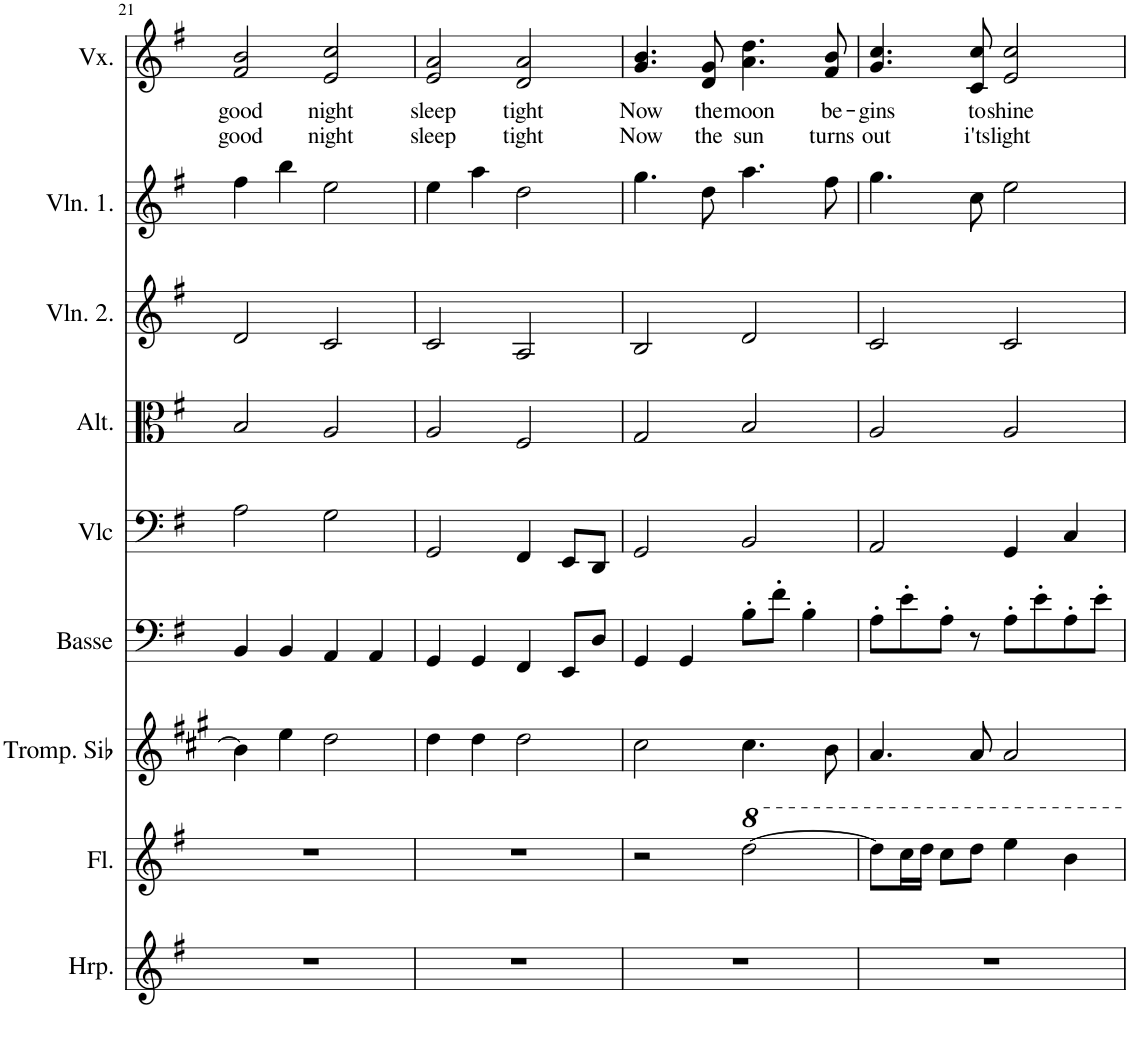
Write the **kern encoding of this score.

**kern	**kern	**kern	**kern	**kern	**kern	**kern	**kern	**kern	**text	**text
*part9	*part8	*part7	*part6	*part5	*part4	*part3	*part2	*part1	*part1	*part1
*staff9	*staff8	*staff7	*staff6	*staff5	*staff4	*staff3	*staff2	*staff1	*staff1	*staff1
*I"Harpe	*I"Flûte	*I"Trompette en Sib	*I"Basse	*I"Violoncelle	*I"Alto	*I"Violon 2	*I"Violon 1	*I"Voix	*	*
*I'Hrp.	*I'Fl.	*I'Tromp. Sib	*I'Basse	*I'Vlc	*I'Alt.	*I'Vln. 2.	*I'Vln. 1.	*I'Vx.	*	*
!!LO:PB:g=z
*clefG2	*clefG2	*clefG2	*clefF4	*clefF4	*clefC3	*clefG2	*clefG2	*clefG2	*	*
*	*	*Trd1c2	*Trd7c12	*	*	*	*	*	*	*
*k[f#]	*k[f#]	*k[f#c#g#]	*k[f#]	*k[f#]	*k[f#]	*k[f#]	*k[f#]	*k[f#]	*	*
*M4/4	*M4/4	*M4/4	*M4/4	*M4/4	*M4/4	*M4/4	*M4/4	*M4/4	*	*
*met(c)	*met(c)	*met(c)	*met(c)	*met(c)	*met(c)	*met(c)	*met(c)	*met(c)	*	*
=21	=21	=21	=21	=21	=21	=21	=21	=21	=21	=21
!	!	!	!	!	!	!	!	!	!LO:LY:b	!LO:LY:b
1r	1r	4b\]	4BB/	2A\	2B/	2d/	4ff#\	2f#/ 2b/	good	good
.	.	4ee\	4BB/	.	.	.	4bb\	.	.	.
!	!	!	!	!	!	!	!	!	!LO:LY:b	!LO:LY:b
.	.	2dd\	4AA/	2G\	2A/	2c/	2ee\	2e/ 2cc/	night	night
.	.	.	4AA/	.	.	.	.	.	.	.
=22	=22	=22	=22	=22	=22	=22	=22	=22	=22	=22
!	!	!	!	!	!	!	!	!	!LO:LY:b	!LO:LY:b
1r	1r	4dd\	4GG/	2GG/	2A/	2c/	4ee\	2e/ 2a/	sleep	sleep
.	.	4dd\	4GG/	.	.	.	4aa\	.	.	.
!	!	!	!	!	!	!	!	!	!LO:LY:b	!LO:LY:b
.	.	2dd\	4FF#/	4FF#/	2F#/	2A/	2dd\	2d/ 2a/	tight	tight
.	.	.	8EE/L	8EE/L	.	.	.	.	.	.
.	.	.	8D/J	8DD/J	.	.	.	.	.	.
=23	=23	=23	=23	=23	=23	=23	=23	=23	=23	=23
!	!	!	!	!	!	!	!	!	!LO:LY:b	!LO:LY:b
1r	2r	2cc#\	4GG/	2GG/	2G/	2B/	4.gg\	4.g/ 4.b/	Now	Now
.	.	.	4GG/	.	.	.	.	.	.	.
!	!	!	!	!	!	!	!	!	!LO:LY:b	!LO:LY:b
.	.	.	.	.	.	.	8dd\	8d/ 8g/	the	the
!	!	!	!	!	!	!	!	!	!LO:LY:b	!LO:LY:b
.	[2ddd\	4.cc#\	8B'\L	2BB/	2B/	2d/	4.aa\	4.a\ 4.dd\	moon	sun
.	.	.	8f#'\J	.	.	.	.	.	.	.
.	.	.	4B'\	.	.	.	.	.	.	.
!	!	!	!	!	!	!	!	!	!LO:LY:b	!LO:LY:b
.	.	8b\	.	.	.	.	8ff#\	8f#/ 8b/	be-	turns
=24	=24	=24	=24	=24	=24	=24	=24	=24	=24	=24
!	!	!	!	!	!	!	!	!	!LO:LY:b	!LO:LY:b
1r	8ddd\L]	4.a/	8A'\L	2AA/	2A/	2c/	4.gg\	4.g/ 4.cc/	-gins	out
.	16ccc\L	.	8e'\	.	.	.	.	.	.	.
.	16ddd\JJ	.	.	.	.	.	.	.	.	.
.	8ccc\L	.	8A'\J	.	.	.	.	.	.	.
!	!	!	!	!	!	!	!	!	!LO:LY:b	!LO:LY:b
.	8ddd\J	8a/	8r	.	.	.	8cc\	8c/ 8cc/	to	i'ts
!	!	!	!	!	!	!	!	!	!LO:LY:b	!LO:LY:b
.	4eee\	2a/	8A'\L	4GG/	2A/	2c/	2ee\	2e/ 2cc/	shine	light
.	.	.	8e'\	.	.	.	.	.	.	.
.	4bb\	.	8A'\	4C/	.	.	.	.	.	.
.	.	.	8e'\J	.	.	.	.	.	.	.
=	=	=	=	=	=	=	=	=	=	=
*-	*-	*-	*-	*-	*-	*-	*-	*-	*-	*-
